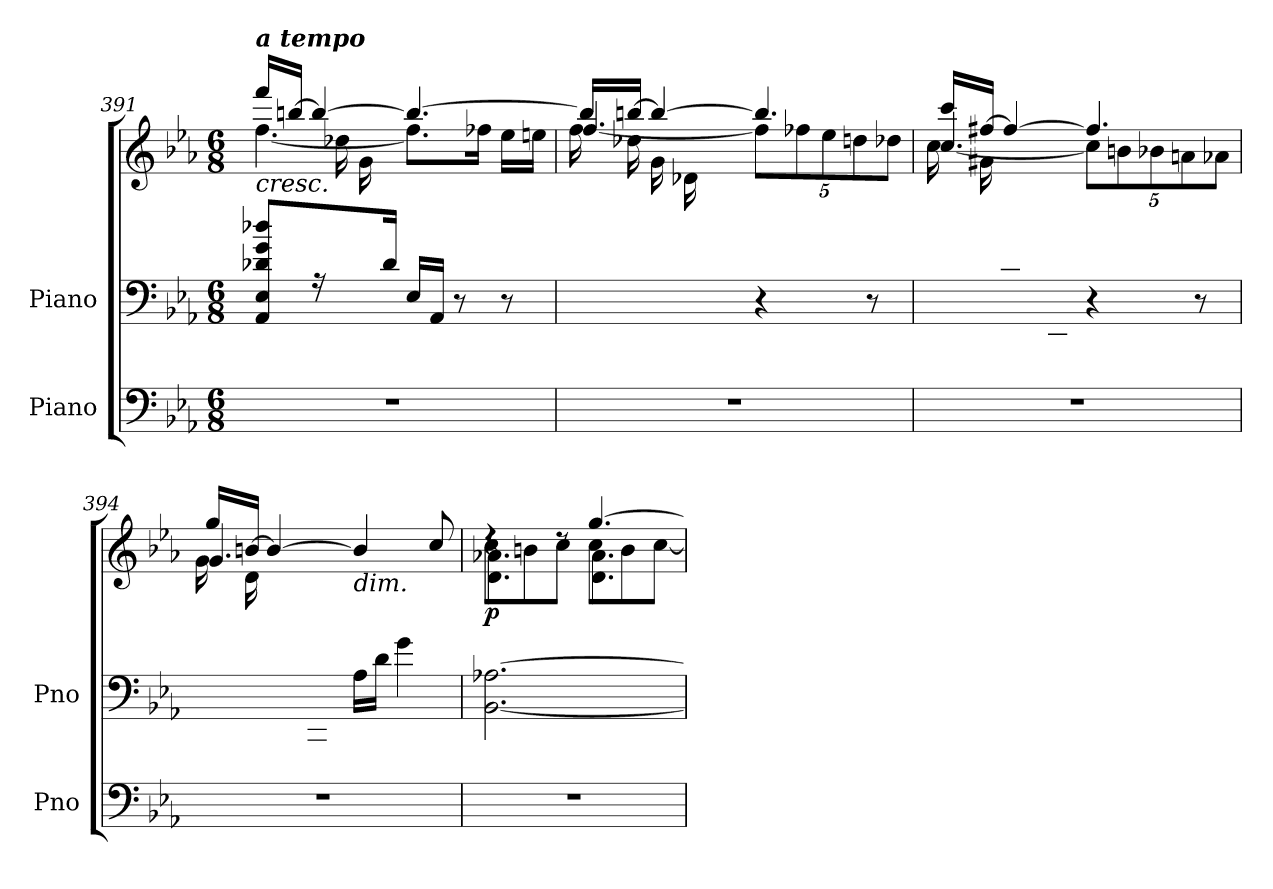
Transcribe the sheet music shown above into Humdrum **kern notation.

**kern	**kern	**kern	**dynam
*part2	*part1	*part1	*part1
*staff3	*staff2	*staff1	*staff1/2
*I"Piano	*I"Piano	*	*
*I'Pno	*I'Pno	*	*
*clefF4	*clefF4	*clefG2	*
*k[b-e-a-]	*k[b-e-a-]	*k[b-e-a-]	*
*M6/8	*M6/8	*M6/8	*
=391	=391	=391	=391
*	*	*^	*
*	*	*	*^	*
!	!	!LO:TX:a:Bi:t=a tempo	!	!	!
!	!	!LO:TX:b:i:t=cresc.	!	!	!
2.r	8AA-\ 8E-\ 8d-X\ 8g\ 8dd-X\	16fff/LL	[4.ff\	8.ryy	.
.	.	[16bbn/JJ	.	.	.
.	16r	4bb/_	.	.	.
.	8ryy	.	.	(>16dd-\	.
.	.	.	.	16g\LL	.
.	16d-/JJ	.	.	4..ryy	.
.	16E-/LL	4.bb/_	8.ff\L]	.	.
.	16AA-/JJ)	.	.	.	.
.	8r	.	.	.	.
.	.	.	16ff-X\Jk	.	.
.	8r	.	16ee-\LL	.	.
.	.	.	16een\JJ	.	.
!!LO:LB:g=z	!!	!!
=392	=392	=392	=392	=392	=392
2.r	4ryy	16bb/LL]	[4.ff/	16ff\LL	.
.	.	[16bbn/JJ	.	16dd-X\	.
.	.	4bb/_	.	16g\	.
.	.	.	.	16d-X\	.
.	16F/	.	.	2ryy	.
.	16AA-/JJ	.	.	.	.
*	*	*	*Xbrackettup	*	*
.	4r	4.bb/]	40%3ff\L]	.	.
.	.	.	40%3ff-X\	.	.
.	.	.	40%3ee-\	.	.
.	.	.	40%3dd\	.	.
.	8r	.	.	.	.
.	.	.	40%3dd-X\J	.	.
=393	=393	=393	=393	=393	=393
2.r	8ryy	16ccc/LL	[4.cc/	16cc\LL	.
.	.	[16ff#X/JJ	.	16g#X\	.
.	16dn/	4ff#/_	.	2ryy	.
.	16En/J	.	.	.	.
.	8EEn/J	.	.	.	.
.	4r	4.ff#/]	40%3cc\L]	.	.
.	.	.	40%3bn\	.	.
.	.	.	40%3b-X\	.	.
.	.	.	40%3an\	.	.
.	8r	.	.	8ryy	.
.	.	.	40%3a-X\J	.	.
=394	=394	=394	=394	=394	=394
2.r	8ryy	16gg/LL	4.g/	16g\LL	.
.	.	[16bn/JJ	.	16d\	.
.	16A-/	4b/_	.	2ryy	.
.	16BB-i/	.	.	.	.
.	16BBB-/	.	.	.	.
.	16BB-/JJ	.	.	.	.
!	!	!LO:TX:b:i:t=dim.	!	!	!
.	16A-\LL	4b/]	4.ryy	.	.
.	16d\JJ	.	.	.	.
.	4g\	.	.	.	.
.	.	8cc/	.	8ryy	.
!!LO:PB:g=z	!!	!!
=395	=395	=395	=395	=395	=395
!	!	!	!	!	!LO:DY:b
2.r	[2.BB-\ [2.A-X\	4rdd	8cc\L	4.d\ 4.a-X\	p
.	.	.	8bn\	.	.
.	.	8rdd	8cc\J	.	.
.	.	[4.gg/	8cc\L	4.d\ 4.a-\	.
.	.	.	8b\	.	.
.	.	.	[8cc\J	.	.
*	*	*v	*v	*v	*
=	=	=	=
*-	*-	*-	*-
